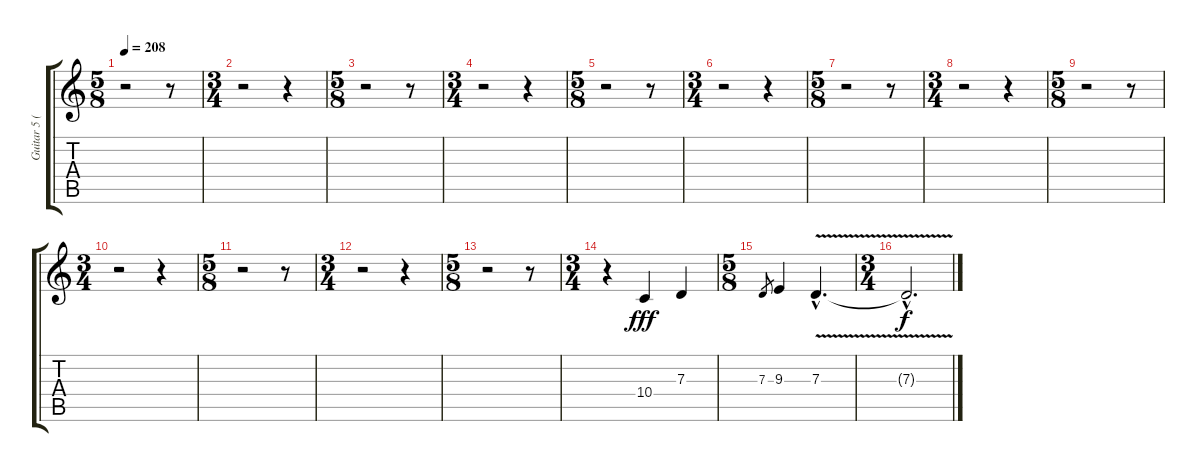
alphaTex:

\track ("Guitar 5 (sitar)" "Guitar 5 (") {instrument sitar}
\staff {score tabs}
\tuning (E4 B3 G3 D3 A2 E2) {hide}
\ts (5 8)
\tempo 208
\clef g2
\ks c
r.2{dy fff} r.8 |
\ts (3 4)
r.2 r.4 |
\ts (5 8)
r.2 r.8 |
\ts (3 4)
r.2 r.4 |
\ts (5 8)
r.2 r.8 |
\ts (3 4)
r.2 r.4 |
\ts (5 8)
r.2 r.8 |
\ts (3 4)
r.2 r.4 |
\ts (5 8)
r.2 r.8 |
\ts (3 4)
r.2 r.4 |
\ts (5 8)
r.2 r.8 |
\ts (3 4)
r.2 r.4 |
\ts (5 8)
r.2 r.8 |
\ts (3 4)
r.4 10.4.4 7.3.4 |
\ts (5 8)
7.3.8{gr} 9.3.4 7.3{v hac}.4{d} |
\ts (3 4)
7.3{hac t}.2{d dy f}
